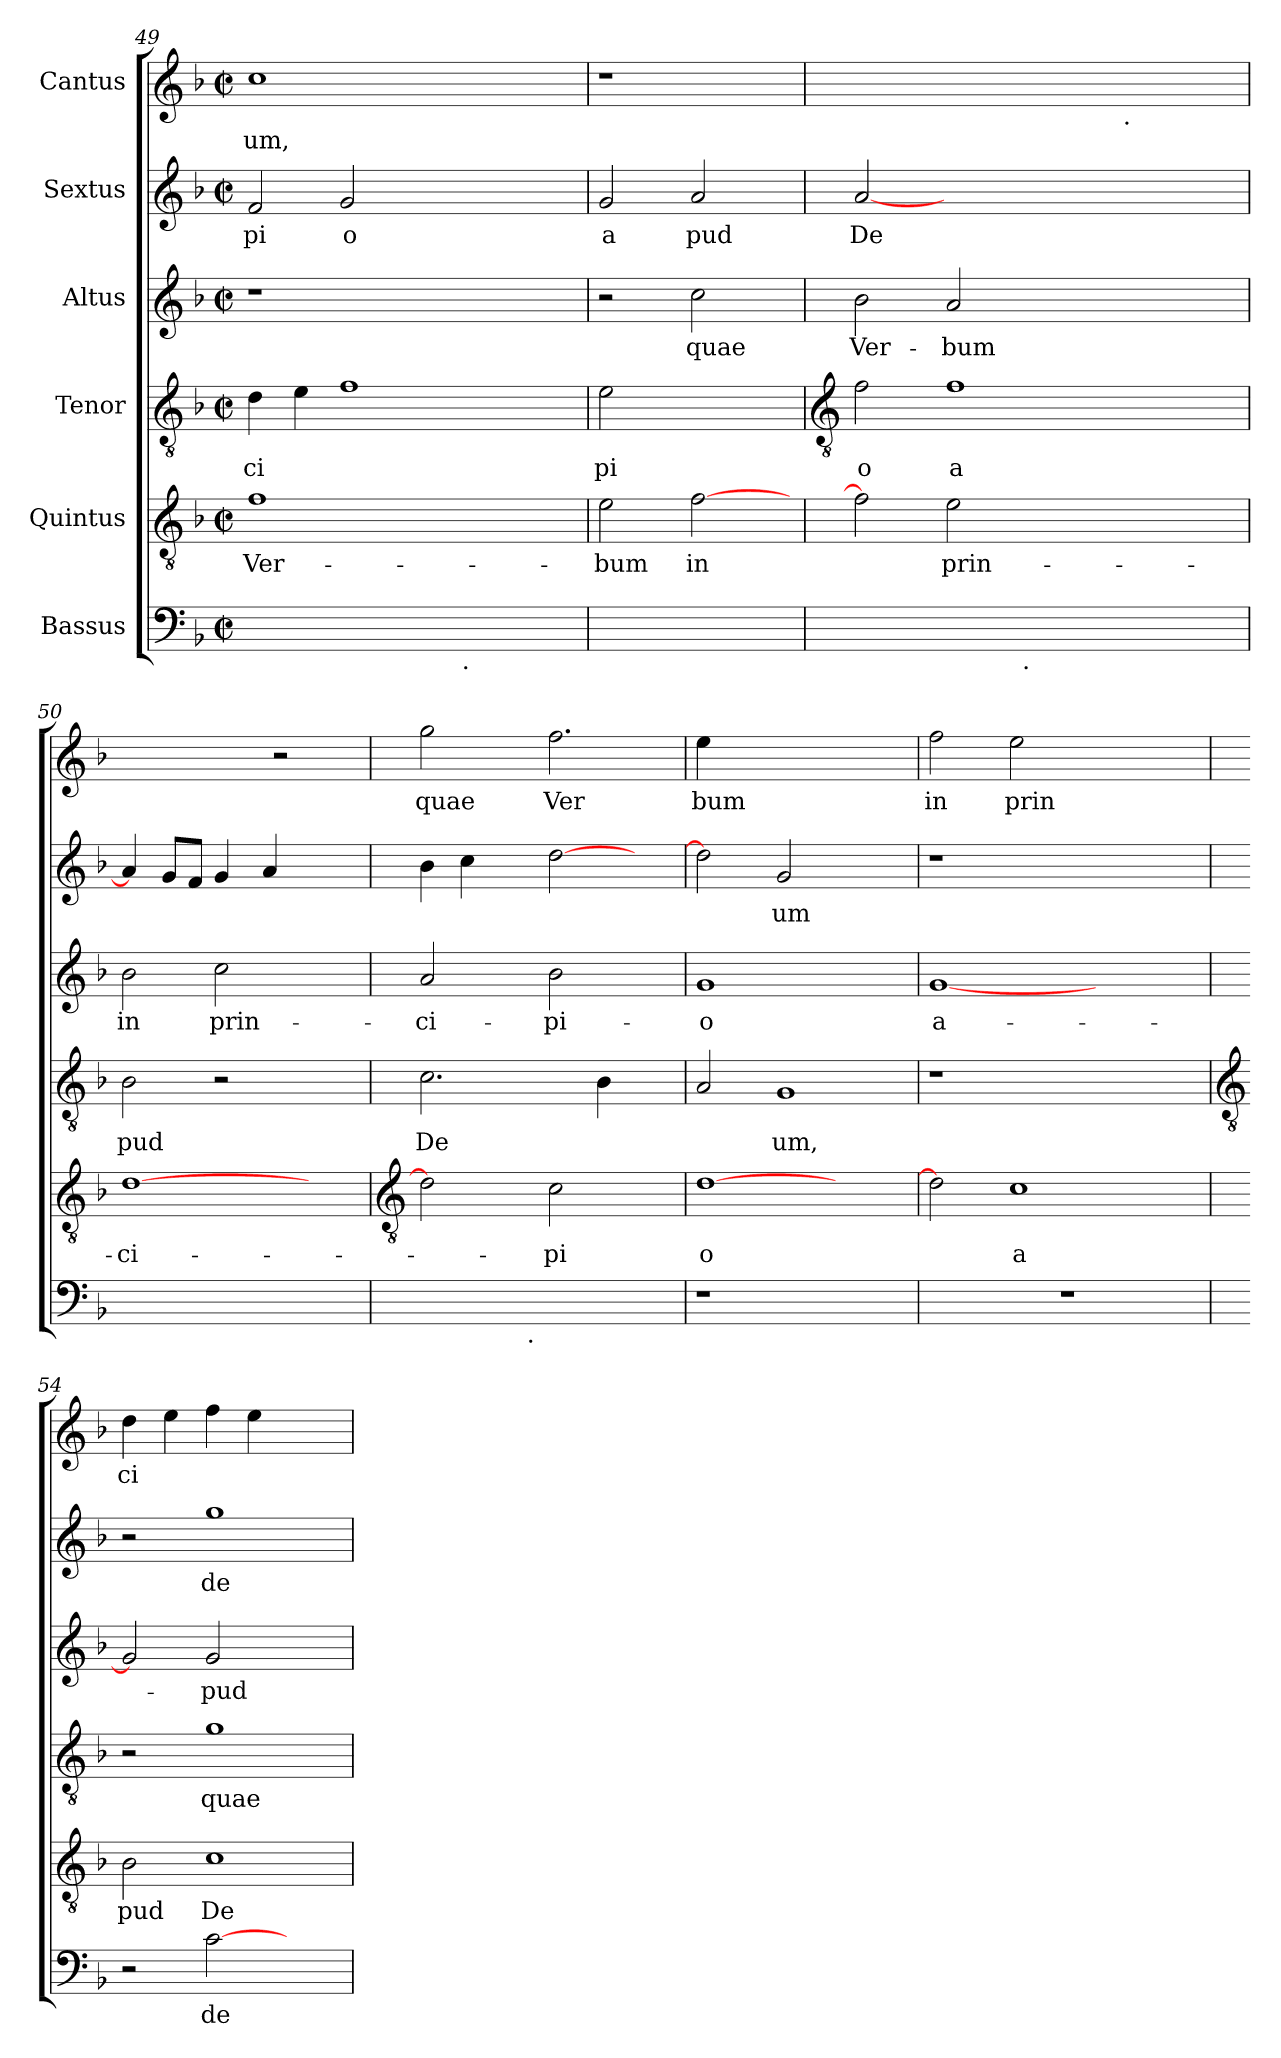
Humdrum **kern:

**kern	**text	**kern	**text	**kern	**text	**kern	**text	**kern	**text	**kern	**text
*part6	*part6	*part5	*part5	*part4	*part4	*part3	*part3	*part2	*part2	*part1	*part1
*staff6	*staff6	*staff5	*staff5	*staff4	*staff4	*staff3	*staff3	*staff2	*staff2	*staff1	*staff1
*I"Bassus	*	*I"Quintus	*	*I"Tenor	*	*I"Altus	*	*I"Sextus	*	*I"Cantus	*
!!LO:LB:g=z
*clefF4	*	*clefGv2	*	*clefGv2	*	*clefG2	*	*clefG2	*	*clefG2	*
*k[b-]	*	*k[b-]	*	*k[b-]	*	*k[b-]	*	*k[b-]	*	*k[b-]	*
*F:	*	*F:	*	*F:	*	*F:	*	*F:	*	*F:	*
*M2/2	*	*M2/2	*	*M2/2	*	*M2/2	*	*M2/2	*	*M2/2	*
*met(c|)	*	*met(c|)	*	*met(c|)	*	*met(c|)	*	*met(c|)	*	*met(c|)	*
=49	=49	=49	=49	=49	=49	=49	=49	=49	=49	=49	=49
!	!	!	!LO:LY:b	!	!LO:LY:b	!	!	!	!LO:LY:b	!	!LO:LY:b
4ryy	.	1f	Ver-	4d\	ci	1r	.	2f/	pi	1cc	um,
4ryy	.	.	.	4e\	.	.	.	.	.	.	.
!	!	!	!	!	!	!	!	!	!LO:LY:b	!	!
4ryy	.	.	.	1f	.	.	.	2g/	o	.	.
32ryy	.	.	.	.	.	.	.	.	.	.	.
32ryy	.	.	.	.	.	.	.	.	.	.	.
32ryy	.	.	.	.	.	.	.	.	.	.	.
32ryy	.	.	.	.	.	.	.	.	.	.	.
32ryy	.	.	.	.	.	.	.	.	.	.	.
32ryy	.	.	.	.	.	.	.	.	.	.	.
!LO:TX:b:t=.	!	!	!	!	!	!	!	!	!	!	!
32ryy	.	.	.	.	.	.	.	.	.	.	.
4ryy	.	.	.	.	.	.	.	.	.	.	.
.	.	2ryy	.	.	.	2ryy	.	2ryy	.	2ryy	.
4ryy	.	.	.	.	.	.	.	.	.	.	.
32ryy	.	.	.	.	.	.	.	.	.	.	.
!!LO:LB:g=z
=49A	=49A	=49A	=49A	=49A	=49A	=49A	=49A	=49A	=49A	=49A	=49A
!	!	!	!LO:LY:b	!	!LO:LY:b	!	!	!	!LO:LY:b	!	!
4ryy	.	2e\	-bum	2e\	pi	2r	.	2g/	a	1r	.
4ryy	.	.	.	.	.	.	.	.	.	.	.
!	!	!	!LO:LY:b	!	!	!	!LO:LY:b	!	!LO:LY:b	!	!
4ryy	.	[2f\	in	2ryy	.	2cc\	quae	2a/	pud	.	.
32ryy	.	.	.	.	.	.	.	.	.	.	.
4ryy	.	.	.	.	.	.	.	.	.	.	.
.	.	32ryy	.	32ryy	.	32ryy	.	32ryy	.	32ryy	.
!!LO:LB:g=z
=50A	=50A	=50A	=50A	=50A	=50A	=50A	=50A	=50A	=50A	=50A	=50A
*	*	*	*	*clefGv2	*	*	*	*	*	*	*
!	!	!	!	!	!LO:LY:b	!	!LO:LY:b	!	!LO:LY:b	!	!
4ryy	.	2f\]	.	2f\	o	2b-\	Ver-	[2a/	De	4ryy	.
4ryy	.	.	.	.	.	.	.	.	.	4ryy	.
!	!	!	!LO:LY:b	!	!LO:LY:b	!	!LO:LY:b	!	!	!	!
32ryy	.	2e\	prin-	1f	a	2a/	-bum	1ryy	.	4ryy	.
32ryy	.	.	.	.	.	.	.	.	.	.	.
32ryy	.	.	.	.	.	.	.	.	.	.	.
32ryy	.	.	.	.	.	.	.	.	.	.	.
32ryy	.	.	.	.	.	.	.	.	.	.	.
32ryy	.	.	.	.	.	.	.	.	.	.	.
!LO:TX:b:t=.	!	!	!	!	!	!	!	!	!	!	!
32ryy	.	.	.	.	.	.	.	.	.	.	.
4ryy	.	.	.	.	.	.	.	.	.	.	.
.	.	.	.	.	.	.	.	.	.	32ryy	.
.	.	.	.	.	.	.	.	.	.	32ryy	.
.	.	.	.	.	.	.	.	.	.	32ryy	.
.	.	.	.	.	.	.	.	.	.	32ryy	.
.	.	.	.	.	.	.	.	.	.	32ryy	.
.	.	.	.	.	.	.	.	.	.	32ryy	.
!	!	!	!	!	!	!	!	!	!	!LO:TX:b:t=.	!
.	.	.	.	.	.	.	.	.	.	32ryy	.
4ryy	.	.	.	.	.	.	.	.	.	4ryy	.
.	.	2ryy	.	.	.	2ryy	.	.	.	.	.
4ryy	.	.	.	.	.	.	.	.	.	4ryy	.
32ryy	.	.	.	.	.	.	.	.	.	32ryy	.
!!LO:LB:g=z
=50B	=50B	=50B	=50B	=50B	=50B	=50B	=50B	=50B	=50B	=50B	=50B
!	!	!	!LO:LY:b	!	!LO:LY:b	!	!LO:LY:b	!	!	!	!
4ryy	.	[1d	-ci-	2B-\	pud	2b-\	in	4a/]	.	4ryy	.
4ryy	.	.	.	.	.	.	.	8g/L	.	4ryy	.
.	.	.	.	.	.	.	.	8f/J	.	.	.
!	!	!	!	!	!	!	!LO:LY:b	!	!	!	!
32ryy	.	.	.	2r	.	2cc\	prin-	4g/	.	4ryy	.
4ryy	.	.	.	.	.	.	.	.	.	.	.
.	.	.	.	.	.	.	.	4a/	.	32ryy	.
4ryy	.	.	.	.	.	.	.	.	.	2r	.
.	.	4ryy	.	4ryy	.	4ryy	.	4ryy	.	.	.
4ryy	.	.	.	.	.	.	.	.	.	.	.
.	.	32ryy	.	32ryy	.	32ryy	.	32ryy	.	.	.
!!LO:LB:g=z
=51A	=51A	=51A	=51A	=51A	=51A	=51A	=51A	=51A	=51A	=51A	=51A
*	*	*clefGv2	*	*	*	*	*	*	*	*	*
!	!	!	!	!	!LO:LY:b	!	!LO:LY:b	!	!	!	!LO:LY:b
4ryy	.	2d\]	.	2.c\	De	2a/	-ci-	4b-\	.	2gg\	quae
32ryy	.	.	.	.	.	.	.	4cc\	.	.	.
32ryy	.	.	.	.	.	.	.	.	.	.	.
32ryy	.	.	.	.	.	.	.	.	.	.	.
32ryy	.	.	.	.	.	.	.	.	.	.	.
32ryy	.	.	.	.	.	.	.	.	.	.	.
32ryy	.	.	.	.	.	.	.	.	.	.	.
!LO:TX:b:t=.	!	!	!	!	!	!	!	!	!	!	!
32ryy	.	.	.	.	.	.	.	.	.	.	.
4ryy	.	.	.	.	.	.	.	.	.	.	.
!	!	!	!LO:LY:b	!	!	!	!LO:LY:b	!	!	!	!LO:LY:b
.	.	2c\	-pi	.	.	2b-\	-pi-	[2dd\	.	2.ff\	Ver
2ryy	.	.	.	.	.	.	.	.	.	.	.
.	.	.	.	4B-\	.	.	.	.	.	.	.
.	.	4ryy	.	4ryy	.	4ryy	.	4ryy	.	.	.
32ryy	.	.	.	.	.	.	.	.	.	.	.
=52A	=52A	=52A	=52A	=52A	=52A	=52A	=52A	=52A	=52A	=52A	=52A
!	!	!	!LO:LY:b	!	!	!	!LO:LY:b	!	!	!	!LO:LY:b
1r	.	[1d	o	2A/	.	1g	-o	2dd\]	.	4ee\	bum
.	.	.	.	.	.	.	.	.	.	1ryy	.
!	!	!	!	!	!LO:LY:b	!	!	!	!LO:LY:b	!	!
.	.	.	.	1G	um,	.	.	2g/	um	.	.
2ryy	.	2ryy	.	.	.	2ryy	.	2ryy	.	.	.
.	.	.	.	.	.	.	.	.	.	4ryy	.
!!LO:LB:g=z
=53	=53	=53	=53	=53	=53	=53	=53	=53	=53	=53	=53
!	!	!	!	!	!	!	!LO:LY:b	!	!	!	!LO:LY:b
4ryy	.	2d\]	.	1r	.	[1g	a-	1r	.	2ff\	in
4ryy	.	.	.	.	.	.	.	.	.	.	.
!	!	!	!LO:LY:b	!	!	!	!	!	!	!	!LO:LY:b
4ryy	.	1c	a	.	.	.	.	.	.	2ee\	prin
32ryy	.	.	.	.	.	.	.	.	.	.	.
1r	.	.	.	.	.	.	.	.	.	.	.
.	.	.	.	2ryy	.	2ryy	.	2ryy	.	2ryy	.
.	.	4ryy	.	4ryy	.	4ryy	.	4ryy	.	4ryy	.
.	.	32ryy	.	32ryy	.	32ryy	.	32ryy	.	32ryy	.
!!LO:LB:g=z
=54A	=54A	=54A	=54A	=54A	=54A	=54A	=54A	=54A	=54A	=54A	=54A
*	*	*	*	*clefGv2	*	*	*	*	*	*	*
!	!	!	!LO:LY:b	!	!	!	!	!	!	!	!LO:LY:b
2r	.	2B-\	pud	2r	.	2g/]	.	2r	.	4dd\	ci
.	.	.	.	.	.	.	.	.	.	4ee\	.
!	!LO:LY:b	!	!LO:LY:b	!	!LO:LY:b	!	!LO:LY:b	!	!LO:LY:b	!	!
[2c\	de	1c	De	1g	quae	2g/	-pud	1gg	de	4ff\	.
.	.	.	.	.	.	.	.	.	.	4ee\	.
2ryy	.	.	.	.	.	2ryy	.	.	.	2ryy	.
=	=	=	=	=	=	=	=	=	=	=	=
*-	*-	*-	*-	*-	*-	*-	*-	*-	*-	*-	*-
